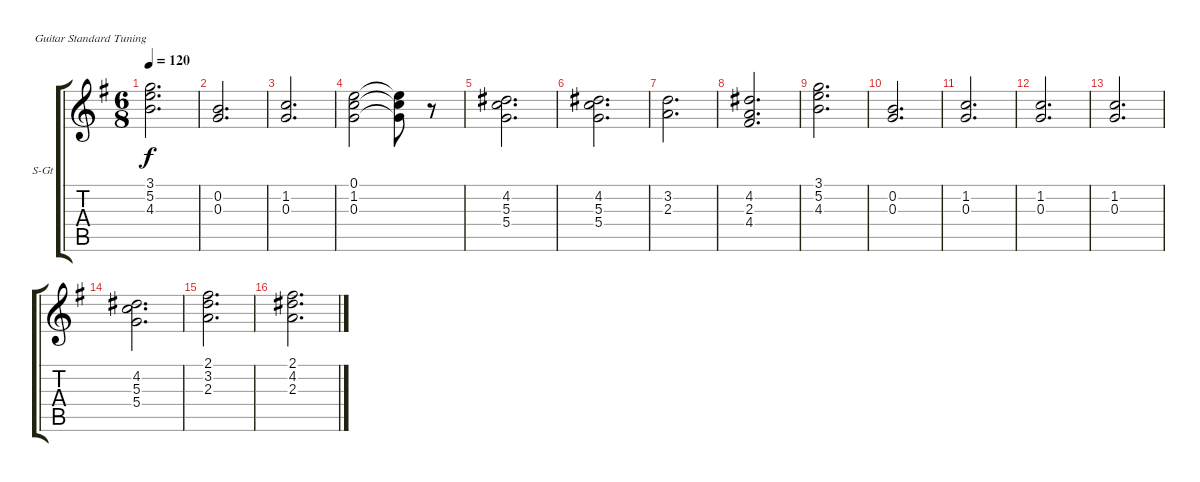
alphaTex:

\bracketExtendMode groupsimilarinstruments
\firstSystemTrackNameOrientation horizontal
\otherSystemsTrackNameOrientation horizontal
\track ("Strings" "S-Gt") {instrument stringensemble2}
\staff {score tabs}
\tuning (E4 B3 G3 D3 A2 E2)
\displaytranspose 12
\ts (6 8)
\tempo 120
\clef g2
\ks eminor
(3.1 5.2 4.3).2{d dy f} |
(0.2 0.3).2{d} |
(1.2 0.3).2{d} |
(0.1 1.2 0.3).2 (0.1{t} 1.2{t} 0.3{t}).8 r.8 |
(4.2 5.3 5.4).2{d} |
(4.2 5.3 5.4).2{d} |
(3.2 2.3).2{d} |
(4.2 2.3 4.4).2{d} |
(3.1 5.2 4.3).2{d} |
(0.2 0.3).2{d} |
(1.2 0.3).2{d} |
(1.2 0.3).2{d} |
(1.2 0.3).2{d} |
(4.2 5.3 5.4).2{d} |
(2.1 3.2 2.3).2{d} |
(2.1 4.2 2.3).2{d}
